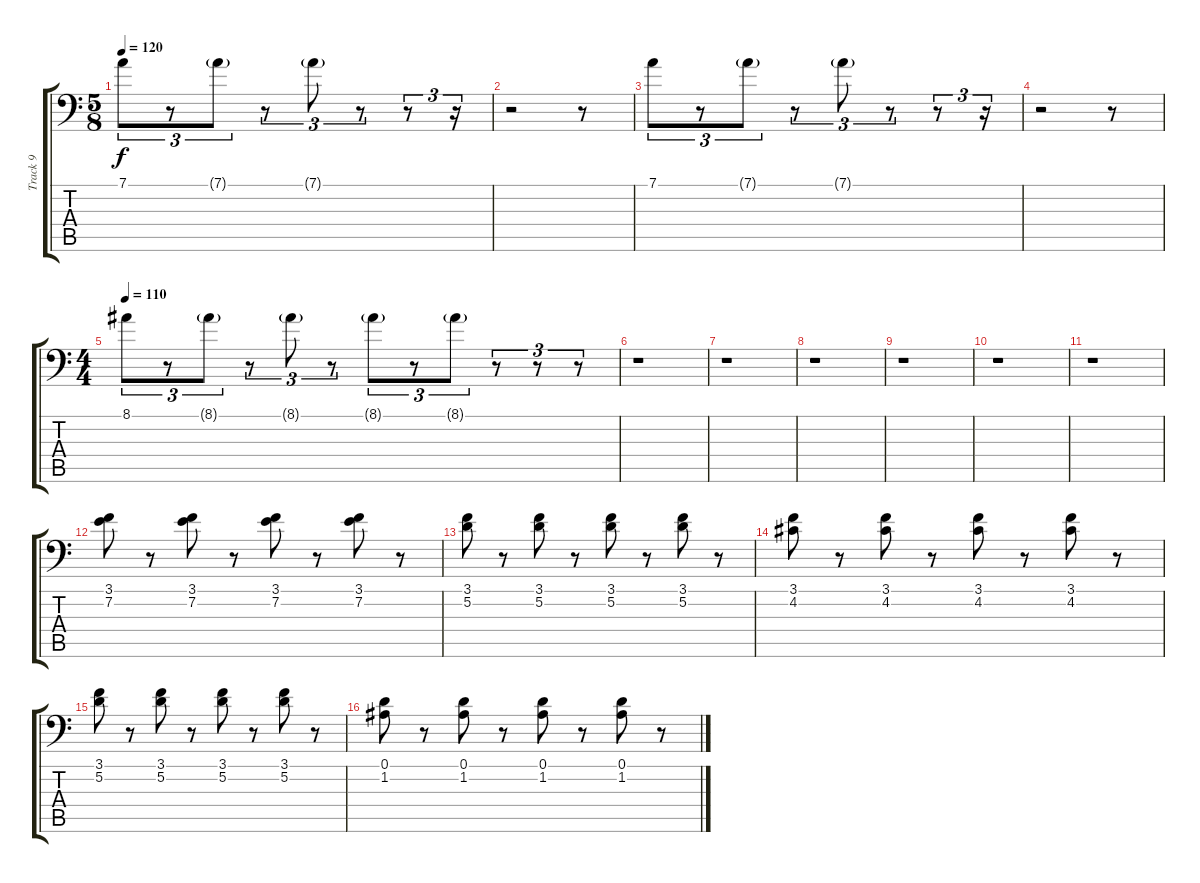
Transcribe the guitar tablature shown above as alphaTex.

\track ("Track 9" "Track 9") {instrument fx1rain}
\staff {score tabs}
\tuning (D4 A3 F3 A2 E2 A1) {hide}
\ts (5 8)
\tempo 120
\clef f4
\ks c
7.1.8{tu (3 2) dy f} r.8{tu (3 2)} 7.1{g}.8{tu (3 2)} r.8{tu (3 2)} 7.1{g}.8{tu (3 2)} r.8{tu (3 2)} r.8{tu (3 2)} r.16{tu (3 2)} |
r.2 r.8 |
7.1.8{tu (3 2)} r.8{tu (3 2)} 7.1{g}.8{tu (3 2)} r.8{tu (3 2)} 7.1{g}.8{tu (3 2)} r.8{tu (3 2)} r.8{tu (3 2)} r.16{tu (3 2)} |
r.2 r.8 |
\ts (4 4)
\tempo 110
8.1.8{tu (3 2)} r.8{tu (3 2)} 8.1{g}.8{tu (3 2)} r.8{tu (3 2)} 8.1{g}.8{tu (3 2)} r.8{tu (3 2)} 8.1{g}.8{tu (3 2)} r.8{tu (3 2)} 8.1{g}.8{tu (3 2)} r.8{tu (3 2)} r.8{tu (3 2)} r.8{tu (3 2)} |
r.1 |
r.1 |
r.1 |
r.1 |
r.1 |
r.1 |
(3.1 7.2).8 r.8 (3.1 7.2).8 r.8 (3.1 7.2).8 r.8 (3.1 7.2).8 r.8 |
(3.1 5.2).8 r.8 (3.1 5.2).8 r.8 (3.1 5.2).8 r.8 (3.1 5.2).8 r.8 |
(3.1 4.2).8 r.8 (3.1 4.2).8 r.8 (3.1 4.2).8 r.8 (3.1 4.2).8 r.8 |
(3.1 5.2).8 r.8 (3.1 5.2).8 r.8 (3.1 5.2).8 r.8 (3.1 5.2).8 r.8 |
(0.1 1.2).8 r.8 (0.1 1.2).8 r.8 (0.1 1.2).8 r.8 (0.1 1.2).8 r.8
